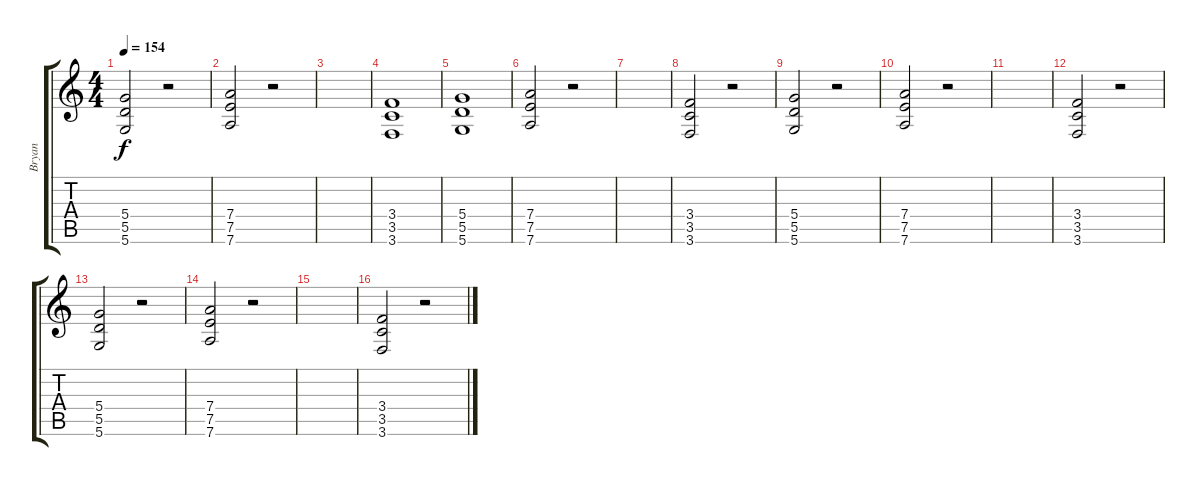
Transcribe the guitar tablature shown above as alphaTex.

\track ("Bryan" "Bryan") {instrument distortionguitar}
\staff {score tabs}
\tuning (E4 B3 G3 D3 A2 D2) {hide}
\ts (4 4)
\tempo 154
\clef g2
\ks c
(5.4 5.5 5.6).2{dy f} r.2 |
(7.4 7.5 7.6).2 r.2 |
|
(3.4 3.5 3.6).1 |
(5.4 5.5 5.6).1 |
(7.4 7.5 7.6).2{volume 11 instrument distortionguitar} r.2 |
|
(3.4 3.5 3.6).2 r.2 |
(5.4 5.5 5.6).2 r.2 |
(7.4 7.5 7.6).2{volume 11 instrument distortionguitar} r.2 |
|
(3.4 3.5 3.6).2 r.2 |
(5.4 5.5 5.6).2 r.2 |
(7.4 7.5 7.6).2{volume 11 instrument distortionguitar} r.2 |
|
(3.4 3.5 3.6).2 r.2
